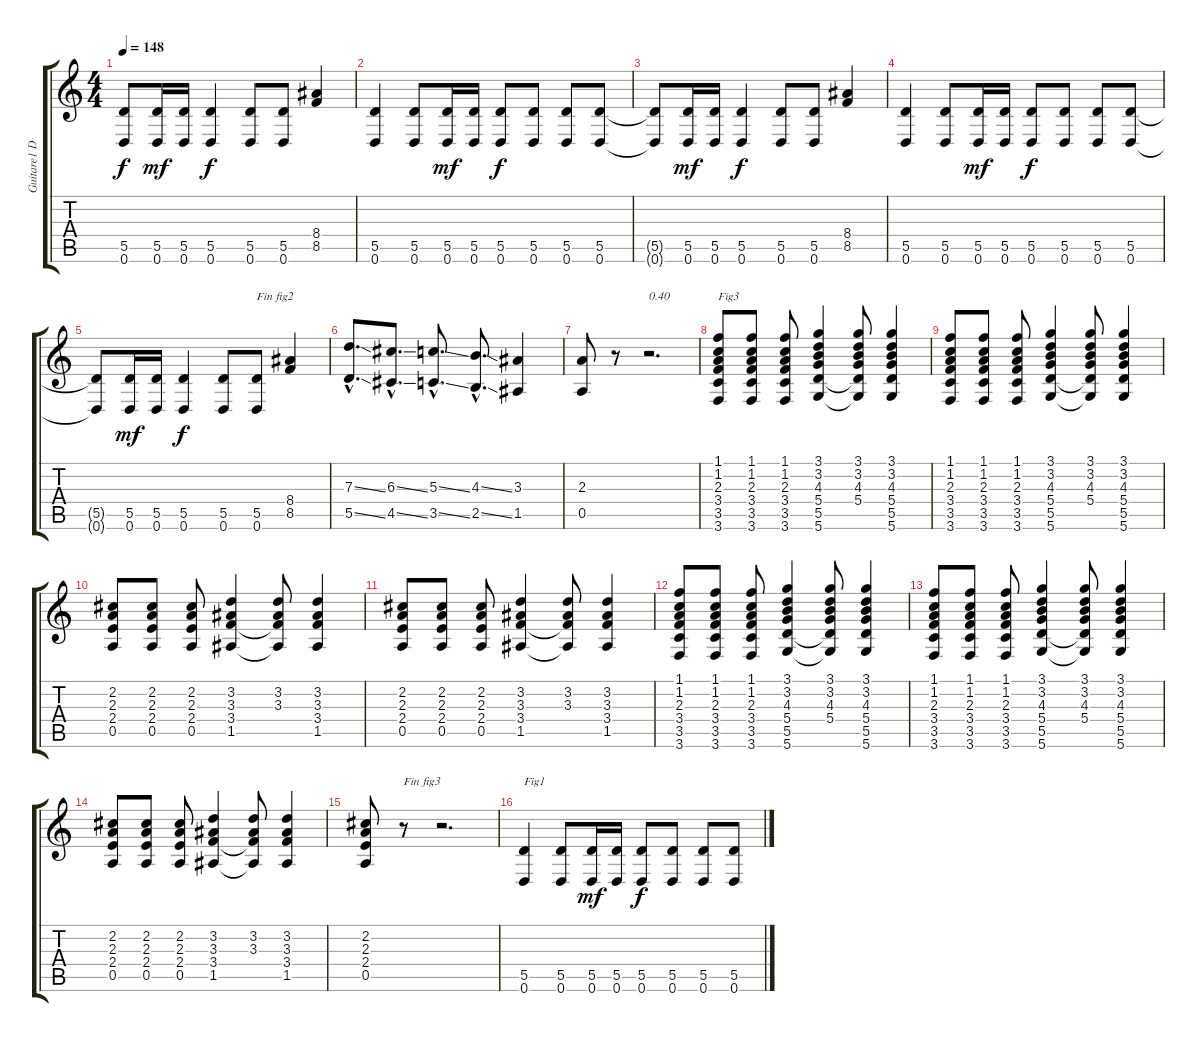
\track ("Guitare1 Dr-D" "Guitare1 D") {instrument distortionguitar}
\staff {score tabs}
\tuning (E4 B3 G3 D3 A2 D2) {hide}
\ts (4 4)
\tempo 148
\clef g2
\ks c
(5.5{t} 0.6{t}).8{dy f} (5.5 0.6).16{dy mf} (5.5 0.6).16 (5.5 0.6).4{dy f} (5.5 0.6).8 (5.5 0.6).8 (8.4 8.5).4 |
(5.5 0.6).4 (5.5 0.6).8 (5.5 0.6).16{dy mf} (5.5 0.6).16 (5.5 0.6).8{dy f} (5.5 0.6).8 (5.5 0.6).8 (5.5 0.6).8 |
(5.5{t} 0.6{t}).8 (5.5 0.6).16{dy mf} (5.5 0.6).16 (5.5 0.6).4{dy f} (5.5 0.6).8 (5.5 0.6).8 (8.4 8.5).4 |
(5.5 0.6).4 (5.5 0.6).8 (5.5 0.6).16{dy mf} (5.5 0.6).16 (5.5 0.6).8{dy f} (5.5 0.6).8 (5.5 0.6).8 (5.5 0.6).8 |
(5.5{t} 0.6{t}).8 (5.5 0.6).16{dy mf} (5.5 0.6).16 (5.5 0.6).4{dy f} (5.5 0.6).8 (5.5 0.6).8{txt "Fin fig2"} (8.4 8.5).4 |
(7.3{ss hac} 5.5{ss hac}).8{d} (6.3{ss hac} 4.5{ss hac}).8{d} (5.3{ss hac} 3.5{ss hac}).8{d} (4.3{ss hac} 2.5{ss hac}).8{d} (3.3 1.5).4 |
(2.3 0.5).8 r.8 r.2{d txt "0.40"} |
(1.1 1.2 2.3 3.4 3.5 3.6).8{txt "Fig3"} (1.1 1.2 2.3 3.4 3.5 3.6).8 (1.1 1.2 2.3 3.4 3.5 3.6).8 (3.1 3.2 4.3 5.4 5.5 5.6).4 (3.1 3.2 4.3 5.4 5.5{t} 5.6{t}).8 (3.1 3.2 4.3 5.4 5.5 5.6).4 |
(1.1 1.2 2.3 3.4 3.5 3.6).8 (1.1 1.2 2.3 3.4 3.5 3.6).8 (1.1 1.2 2.3 3.4 3.5 3.6).8 (3.1 3.2 4.3 5.4 5.5 5.6).4 (3.1 3.2 4.3 5.4 5.5{t} 5.6{t}).8 (3.1 3.2 4.3 5.4 5.5 5.6).4 |
(2.2 2.3 2.4 0.5).8 (2.2 2.3 2.4 0.5).8 (2.2 2.3 2.4 0.5).8 (3.2 3.3 3.4 1.5).4 (3.2 3.3 3.4{t} 1.5{t}).8 (3.2 3.3 3.4 1.5).4 |
(2.2 2.3 2.4 0.5).8 (2.2 2.3 2.4 0.5).8 (2.2 2.3 2.4 0.5).8 (3.2 3.3 3.4 1.5).4 (3.2 3.3 3.4{t} 1.5{t}).8 (3.2 3.3 3.4 1.5).4 |
(1.1 1.2 2.3 3.4 3.5 3.6).8 (1.1 1.2 2.3 3.4 3.5 3.6).8 (1.1 1.2 2.3 3.4 3.5 3.6).8 (3.1 3.2 4.3 5.4 5.5 5.6).4 (3.1 3.2 4.3 5.4 5.5{t} 5.6{t}).8 (3.1 3.2 4.3 5.4 5.5 5.6).4 |
(1.1 1.2 2.3 3.4 3.5 3.6).8 (1.1 1.2 2.3 3.4 3.5 3.6).8 (1.1 1.2 2.3 3.4 3.5 3.6).8 (3.1 3.2 4.3 5.4 5.5 5.6).4 (3.1 3.2 4.3 5.4 5.5{t} 5.6{t}).8 (3.1 3.2 4.3 5.4 5.5 5.6).4 |
(2.2 2.3 2.4 0.5).8 (2.2 2.3 2.4 0.5).8 (2.2 2.3 2.4 0.5).8 (3.2 3.3 3.4 1.5).4 (3.2 3.3 3.4{t} 1.5{t}).8 (3.2 3.3 3.4 1.5).4 |
(2.2 2.3 2.4 0.5).8 r.8{txt "Fin fig3"} r.2{d} |
(5.5 0.6).4{txt "Fig1"} (5.5 0.6).8 (5.5 0.6).16{dy mf} (5.5 0.6).16 (5.5 0.6).8{dy f} (5.5 0.6).8 (5.5 0.6).8 (5.5 0.6).8
